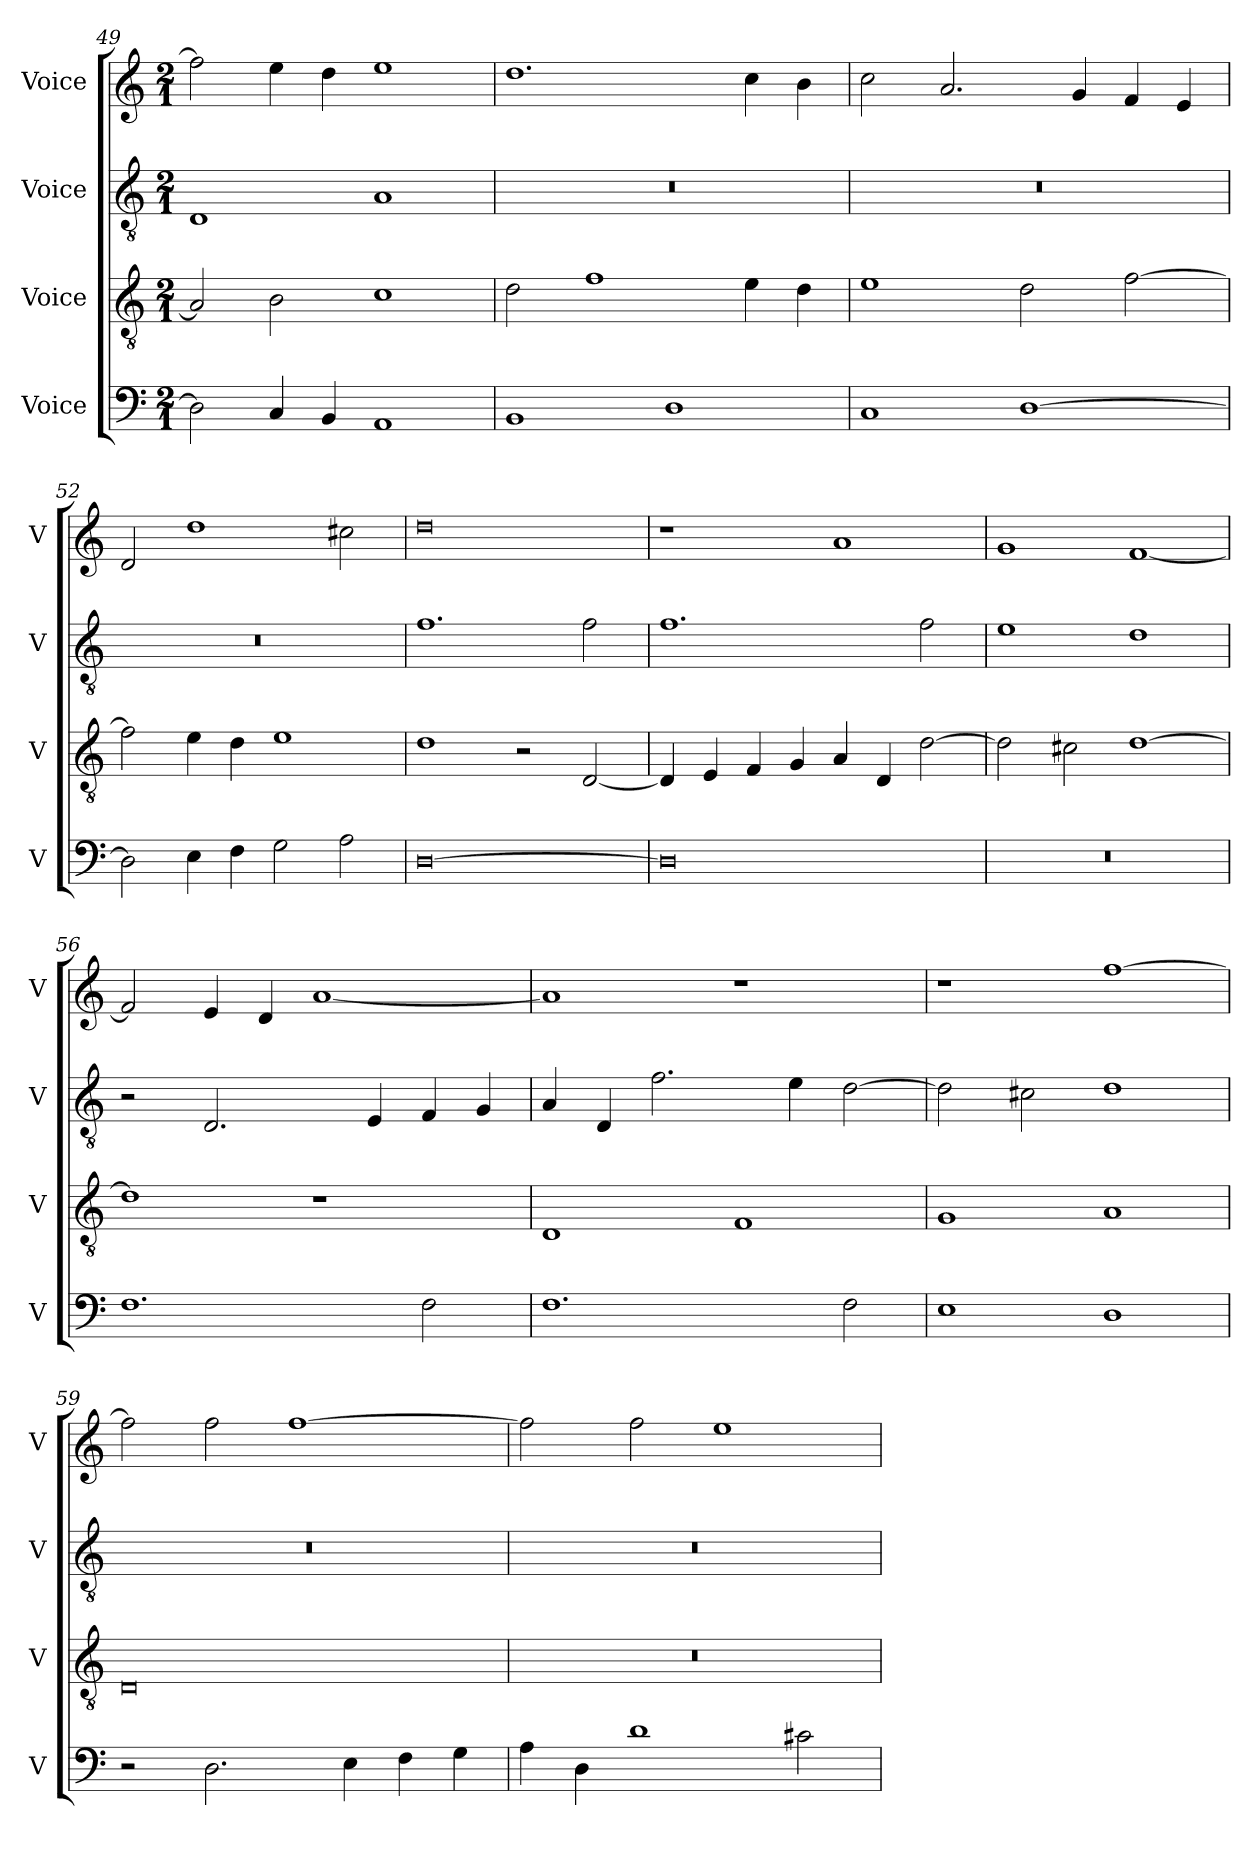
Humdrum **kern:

**kern	**kern	**kern	**kern
*part4	*part3	*part2	*part1
*staff4	*staff3	*staff2	*staff1
*I"Voice	*I"Voice	*I"Voice	*I"Voice
*I'V	*I'V	*I'V	*I'V
*clefF4	*clefGv2	*clefGv2	*clefG2
*k[]	*k[]	*k[]	*k[]
*M2/1	*M2/1	*M2/1	*M2/1
=49	=49	=49	=49
2D\]	2A/]	1D	2ff\]
4C/	2B\	.	4ee\
4BB/	.	.	4dd\
1AA	1c	1A	1ee
!!LO:LB:g=z
=50	=50	=50	=50
1BB	2d\	0r	1.dd
.	1f	.	.
1D	.	.	.
.	4e\	.	4cc\
.	4d\	.	4b\
=51	=51	=51	=51
1C	1e	0r	2cc\
.	.	.	2.a/
[1D	2d\	.	.
.	.	.	4g/
.	[2f\	.	4f/
.	.	.	4e/
=52	=52	=52	=52
2D\]	2f\]	0r	2d/
4E\	4e\	.	1dd
4F\	4d\	.	.
2G\	1e	.	.
2A\	.	.	2cc#X\
=53	=53	=53	=53
[0D	1d	1.f	0dd
.	2r	.	.
.	[2D/	2f\	.
!!LO:LB:g=z
=54	=54	=54	=54
0D]	4D/]	1.f	1r
.	4E/	.	.
.	4F/	.	.
.	4G/	.	.
.	4A/	.	1a
.	4D/	.	.
.	[2d\	2f\	.
=55	=55	=55	=55
0r	2d\]	1e	1g
.	2c#X\	.	.
.	[1d	1d	[1f
=56	=56	=56	=56
1.F	1d]	2r	2f/]
.	.	2.D/	4e/
.	.	.	4d/
.	1r	.	[1a
.	.	4E/	.
2F\	.	4F/	.
.	.	4G/	.
!!LO:PB:g=z
=57	=57	=57	=57
1.F	1D	4A/	1a]
.	.	4D/	.
.	.	2.f\	.
.	1F	.	1r
.	.	4e\	.
2F\	.	[2d\	.
=58	=58	=58	=58
1E	1G	2d\]	1r
.	.	2c#X\	.
1D	1A	1d	[1ff
=59	=59	=59	=59
2r	0D	0r	2ff\]
2.D\	.	.	2ff\
.	.	.	[1ff
4E\	.	.	.
4F\	.	.	.
4G\	.	.	.
=60	=60	=60	=60
4A\	0r	0r	2ff\]
4D\	.	.	.
1d	.	.	2ff\
.	.	.	1ee
2c#X\	.	.	.
=	=	=	=
*-	*-	*-	*-
